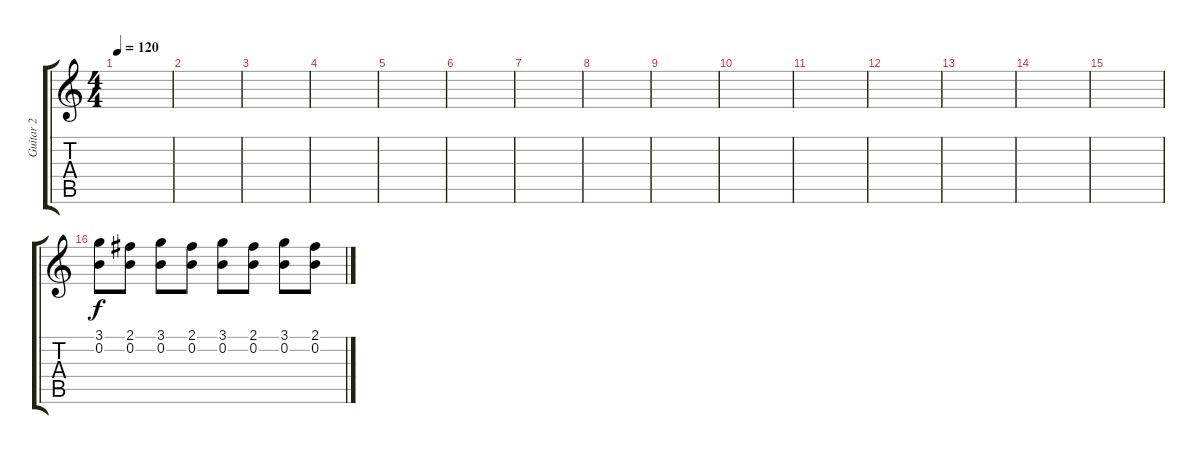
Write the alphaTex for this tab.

\track ("Guitar 2" "Guitar 2") {instrument electricguitarclean}
\staff {score tabs}
\tuning (E4 B3 G3 D3 A2 E2) {hide}
\ts (4 4)
\tempo 120
\clef g2
\ks c
|
|
|
|
|
|
|
|
|
|
|
|
|
|
|
(3.1 0.2).8 (2.1 0.2).8 (3.1 0.2).8 (2.1 0.2).8 (3.1 0.2).8 (2.1 0.2).8 (3.1 0.2).8 (2.1 0.2).8
